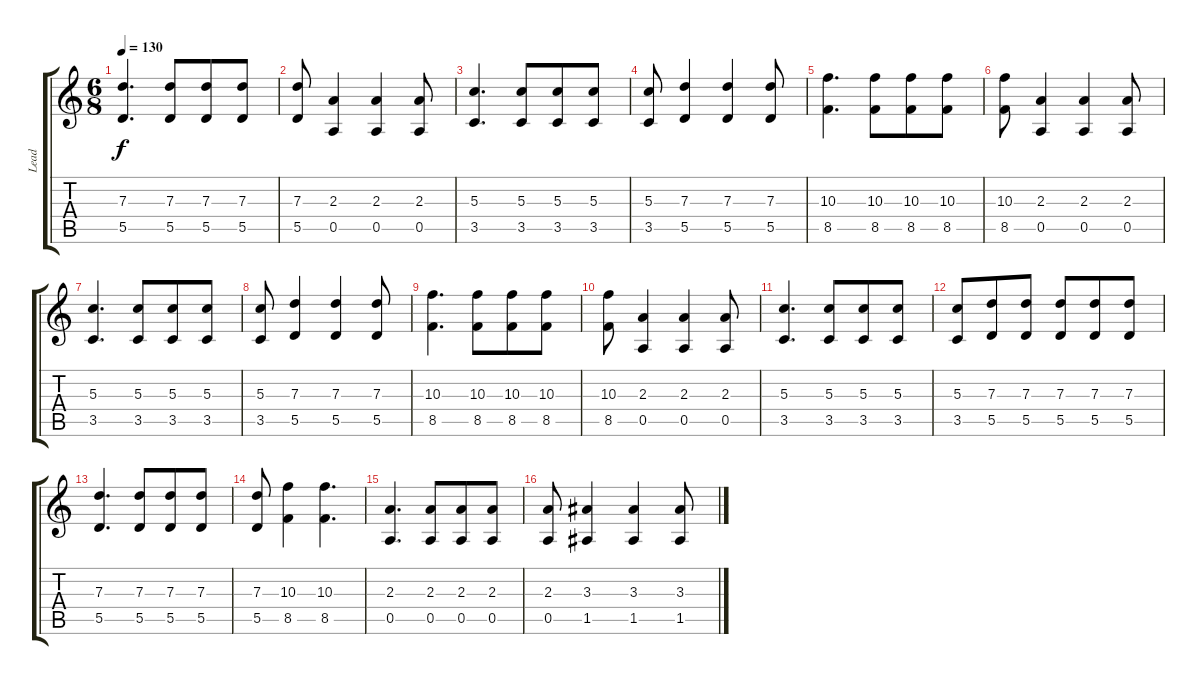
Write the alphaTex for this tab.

\track ("Lead" "Lead") {instrument overdrivenguitar}
\staff {score tabs}
\tuning (E4 B3 G3 D3 A2 D2) {hide}
\ts (6 8)
\tempo 130
\clef g2
\ks c
(7.3 5.5).4{d dy f} (7.3 5.5).8 (7.3 5.5).8 (7.3 5.5).8 |
(7.3 5.5).8 (2.3 0.5).4 (2.3 0.5).4 (2.3 0.5).8 |
(5.3 3.5).4{d} (5.3 3.5).8 (5.3 3.5).8 (5.3 3.5).8 |
(5.3 3.5).8 (7.3 5.5).4 (7.3 5.5).4 (7.3 5.5).8 |
(10.3 8.5).4{d} (10.3 8.5).8 (10.3 8.5).8 (10.3 8.5).8 |
(10.3 8.5).8 (2.3 0.5).4 (2.3 0.5).4 (2.3 0.5).8 |
(5.3 3.5).4{d} (5.3 3.5).8 (5.3 3.5).8 (5.3 3.5).8 |
(5.3 3.5).8 (7.3 5.5).4 (7.3 5.5).4 (7.3 5.5).8 |
(10.3 8.5).4{d} (10.3 8.5).8 (10.3 8.5).8 (10.3 8.5).8 |
(10.3 8.5).8 (2.3 0.5).4 (2.3 0.5).4 (2.3 0.5).8 |
(5.3 3.5).4{d} (5.3 3.5).8 (5.3 3.5).8 (5.3 3.5).8 |
(5.3 3.5).8 (7.3 5.5).8 (7.3 5.5).8 (7.3 5.5).8 (7.3 5.5).8 (7.3 5.5).8 |
(7.3 5.5).4{d} (7.3 5.5).8 (7.3 5.5).8 (7.3 5.5).8 |
(7.3 5.5).8 (10.3 8.5).4 (10.3 8.5).4{d} |
(2.3 0.5).4{d} (2.3 0.5).8 (2.3 0.5).8 (2.3 0.5).8 |
(2.3 0.5).8 (3.3 1.5).4 (3.3 1.5).4 (3.3 1.5).8
